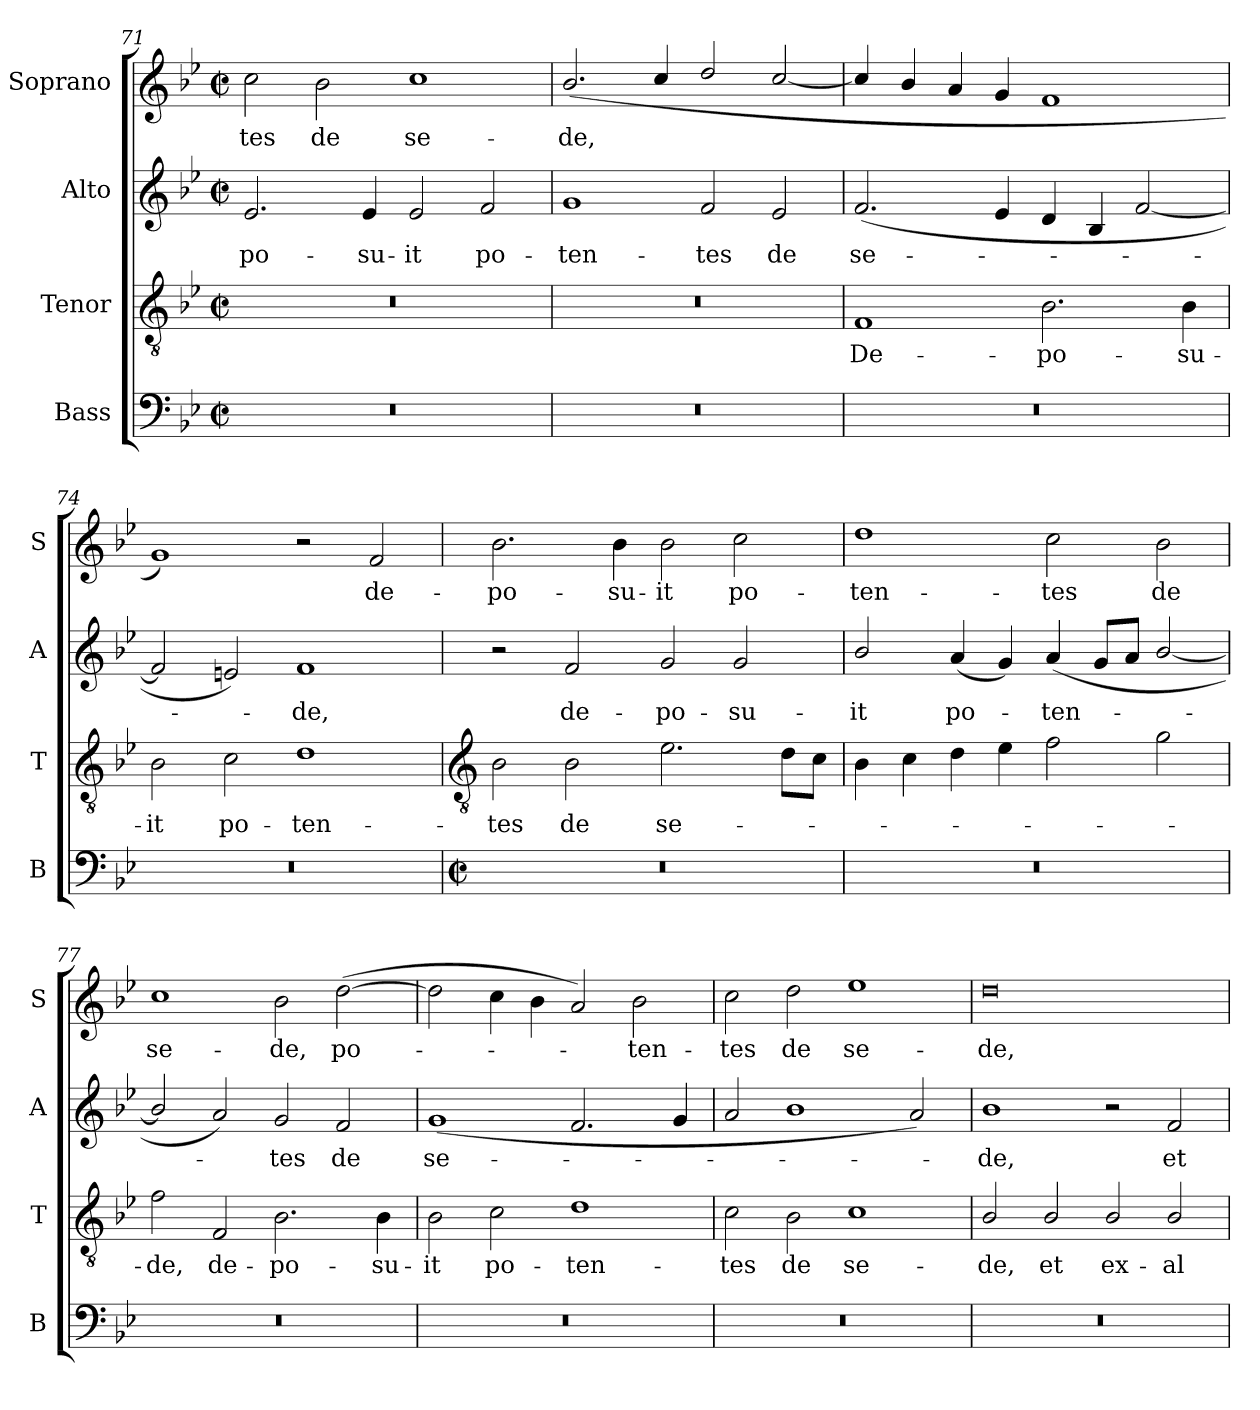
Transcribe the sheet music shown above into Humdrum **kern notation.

**kern	**kern	**text	**kern	**text	**kern	**text
*part4	*part3	*part3	*part2	*part2	*part1	*part1
*staff4	*staff3	*staff3	*staff2	*staff2	*staff1	*staff1
*I"Bass	*I"Tenor	*	*I"Alto	*	*I"Soprano	*
*I'B	*I'T	*	*I'A	*	*I'S	*
*clefF4	*clefGv2	*	*clefG2	*	*clefG2	*
*k[b-e-]	*k[b-e-]	*	*k[b-e-]	*	*k[b-e-]	*
*B-:	*B-:	*	*B-:	*	*B-:	*
*M4/2	*M4/2	*	*M4/2	*	*M4/2	*
*met(c|)	*met(c|)	*	*met(c|)	*	*met(c|)	*
=71	=71	=71	=71	=71	=71	=71
!	!	!	!	!LO:LY:b	!	!LO:LY:b
0r	0r	.	2.e-	-po-	2cc	-tes
!	!	!	!	!	!	!LO:LY:b
.	.	.	.	.	2b-	de
!	!	!	!	!LO:LY:b	!	!
.	.	.	4e-	-su-	.	.
!	!	!	!	!LO:LY:b	!	!LO:LY:b
.	.	.	2e-	-it	1cc	se-
!	!	!	!	!LO:LY:b	!	!
.	.	.	2f	po-	.	.
=72	=72	=72	=72	=72	=72	=72
!	!	!	!	!LO:LY:b	!	!LO:LY:b
0r	0r	.	1g	-ten-	(<2.b-/	-de,
.	.	.	.	.	4cc/	.
!	!	!	!	!LO:LY:b	!	!
.	.	.	2f	-tes	2dd/	.
!	!	!	!	!LO:LY:b	!	!
.	.	.	2e-	de	[2cc/	.
=73	=73	=73	=73	=73	=73	=73
!	!	!LO:LY:b	!	!LO:LY:b	!	!
0r	1F	De-	(<2.f	se-	4cc/]	.
.	.	.	.	.	4b-/	.
.	.	.	.	.	4a	.
.	.	.	4e-	.	4g/	.
!	!	!LO:LY:b	!	!	!	!
.	2.B-	-po-	4d	.	1f/	.
.	.	.	4B-	.	.	.
.	.	.	[2f	.	.	.
!	!	!LO:LY:b	!	!	!	!
.	4B-	-su-	.	.	.	.
=74	=74	=74	=74	=74	=74	=74
!	!	!LO:LY:b	!	!	!	!
0r	2B-	-it	2f]	.	1g)	.
!	!	!LO:LY:b	!	!	!	!
.	2c	po-	2e)	.	.	.
!	!	!LO:LY:b	!	!LO:LY:b	!	!
.	1d	-ten-	1f	de,	2r	.
!	!	!	!	!	!	!LO:LY:b
.	.	.	.	.	2f	de-
!!LO:LB:g=z
=75	=75	=75	=75	=75	=75	=75
*	*clefGv2	*	*	*	*	*
*M4/2	*	*	*	*	*	*
*met(c|)	*	*	*	*	*	*
!	!	!LO:LY:b	!	!	!	!LO:LY:b
0r	2B-	-tes	2r	.	2.b-	-po-
!	!	!LO:LY:b	!	!LO:LY:b	!	!
.	2B-	de	2f	de-	.	.
!	!	!	!	!	!	!LO:LY:b
.	.	.	.	.	4b-	-su-
!	!	!LO:LY:b	!	!LO:LY:b	!	!LO:LY:b
.	2.e-	se-	2g	-po-	2b-	-it
!	!	!	!	!LO:LY:b	!	!LO:LY:b
.	.	.	2g	-su-	2cc	po-
.	8dL	.	.	.	.	.
.	8cJ	.	.	.	.	.
=76	=76	=76	=76	=76	=76	=76
!	!	!	!	!LO:LY:b	!	!LO:LY:b
0r	4B-	.	2b-/	-it	1dd	-ten-
.	4c	.	.	.	.	.
!	!	!	!	!LO:LY:b	!	!
.	4d	.	(<4a/	po-	.	.
.	4e-	.	4g)	.	.	.
!	!	!	!	!LO:LY:b	!	!LO:LY:b
.	2f	.	(<4a/	ten-	2cc	-tes
.	.	.	8g/L	.	.	.
.	.	.	8aJ	.	.	.
!	!	!	!	!	!	!LO:LY:b
.	2g	.	[2b-/	.	2b-	de
=77	=77	=77	=77	=77	=77	=77
!	!	!LO:LY:b	!	!	!	!LO:LY:b
0r	2f	de,	2b-/]	.	1cc	se-
!	!	!LO:LY:b	!	!	!	!
.	2F	de-	2a/)	.	.	.
!	!	!LO:LY:b	!	!LO:LY:b	!	!LO:LY:b
.	2.B-	-po-	2g	tes	2b-	-de,
!	!	!	!	!LO:LY:b	!	!LO:LY:b
.	.	.	2f	de	(>[2dd	po-
!	!	!LO:LY:b	!	!	!	!
.	4B-	-su-	.	.	.	.
=78	=78	=78	=78	=78	=78	=78
!	!	!LO:LY:b	!	!LO:LY:b	!	!
0r	2B-	-it	(<1g	se-	2dd]	.
!	!	!LO:LY:b	!	!	!	!
.	2c	po-	.	.	4cc	.
.	.	.	.	.	4b-	.
!	!	!LO:LY:b	!	!	!	!
.	1d	-ten-	2.f	.	2a)	.
!	!	!	!	!	!	!LO:LY:b
.	.	.	.	.	2b-	ten-
.	.	.	4g	.	.	.
=79	=79	=79	=79	=79	=79	=79
!	!	!LO:LY:b	!	!	!	!LO:LY:b
0r	2c	-tes	2a/	.	2cc	-tes
!	!	!LO:LY:b	!	!	!	!LO:LY:b
.	2B-	de	1b-/	.	2dd	de
!	!	!LO:LY:b	!	!	!	!LO:LY:b
.	1c	se-	.	.	1ee-	se-
.	.	.	2a)	.	.	.
=80	=80	=80	=80	=80	=80	=80
!	!	!LO:LY:b	!	!LO:LY:b	!	!LO:LY:b
0r	2B-/	-de,	1b-	de,	0dd	-de,
!	!	!LO:LY:b	!	!	!	!
.	2B-/	et	.	.	.	.
!	!	!LO:LY:b	!	!	!	!
.	2B-/	ex-	2r	.	.	.
!	!	!LO:LY:b	!	!LO:LY:b	!	!
.	2B-/	-al-	2f	et	.	.
=	=	=	=	=	=	=
*-	*-	*-	*-	*-	*-	*-
